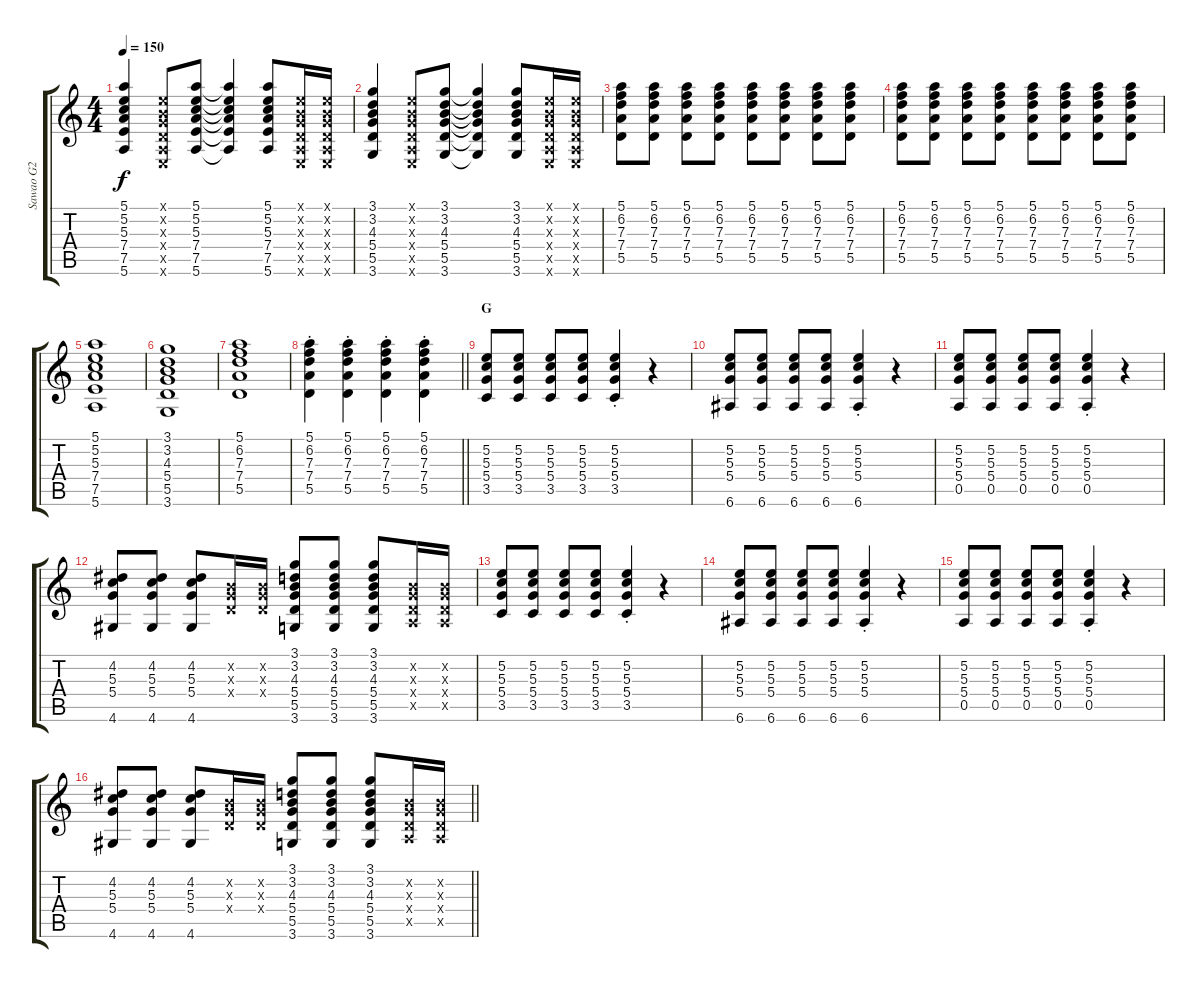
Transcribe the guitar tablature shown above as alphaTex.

\track ("Sawao G2" "Sawao G2") {instrument overdrivenguitar}
\staff {score tabs}
\tuning (E4 B3 G3 D3 A2 E2) {hide}
\ts (4 4)
\tempo 150
\clef g2
\ks c
(5.1 5.2 5.3 7.4 7.5 5.6).4{dy f} (0.1{x} 0.2{x} 0.3{x} 0.4{x} 0.5{x} 0.6{x}).8 (5.1 5.2 5.3 7.4 7.5 5.6).8 (5.1{t} 5.2{t} 5.3{t} 7.4{t} 7.5{t} 5.6{t}).4 (5.1 5.2 5.3 7.4 7.5 5.6).8 (0.1{x} 0.2{x} 0.3{x} 0.4{x} 0.5{x} 0.6{x}).16 (0.1{x} 0.2{x} 0.3{x} 0.4{x} 0.5{x} 0.6{x}).16 |
(3.1 3.2 4.3 5.4 5.5 3.6).4 (0.1{x} 0.2{x} 0.3{x} 0.4{x} 0.5{x} 0.6{x}).8 (3.1 3.2 4.3 5.4 5.5 3.6).8 (3.1{t} 3.2{t} 4.3{t} 5.4{t} 5.5{t} 3.6{t}).4 (3.1 3.2 4.3 5.4 5.5 3.6).8 (0.1{x} 0.2{x} 0.3{x} 0.4{x} 0.5{x} 0.6{x}).16 (0.1{x} 0.2{x} 0.3{x} 0.4{x} 0.5{x} 0.6{x}).16 |
(5.1 6.2 7.3 7.4 5.5).8 (5.1 6.2 7.3 7.4 5.5).8 (5.1 6.2 7.3 7.4 5.5).8 (5.1 6.2 7.3 7.4 5.5).8 (5.1 6.2 7.3 7.4 5.5).8 (5.1 6.2 7.3 7.4 5.5).8 (5.1 6.2 7.3 7.4 5.5).8 (5.1 6.2 7.3 7.4 5.5).8 |
(5.1 6.2 7.3 7.4 5.5).8 (5.1 6.2 7.3 7.4 5.5).8 (5.1 6.2 7.3 7.4 5.5).8 (5.1 6.2 7.3 7.4 5.5).8 (5.1 6.2 7.3 7.4 5.5).8 (5.1 6.2 7.3 7.4 5.5).8 (5.1 6.2 7.3 7.4 5.5).8 (5.1 6.2 7.3 7.4 5.5).8 |
(5.1 5.2 5.3 7.4 7.5 5.6).1 |
(3.1 3.2 4.3 5.4 5.5 3.6).1 |
(5.1 6.2 7.3 7.4 5.5).1 |
\barLineRight lightlight
(5.1{st} 6.2{st} 7.3{st} 7.4{st} 5.5{st}).4 (5.1{st} 6.2{st} 7.3{st} 7.4{st} 5.5{st}).4 (5.1{st} 6.2{st} 7.3{st} 7.4{st} 5.5{st}).4 (5.1{st} 6.2{st} 7.3{st} 7.4{st} 5.5{st}).4 |
\section ("" "G")
(5.2 5.3 5.4 3.5).8 (5.2 5.3 5.4 3.5).8 (5.2 5.3 5.4 3.5).8 (5.2 5.3 5.4 3.5).8 (5.2{st} 5.3{st} 5.4{st} 3.5{st}).4 r.4 |
(5.2 5.3 5.4 6.6).8 (5.2 5.3 5.4 6.6).8 (5.2 5.3 5.4 6.6).8 (5.2 5.3 5.4 6.6).8 (5.2{st} 5.3{st} 5.4{st} 6.6{st}).4 r.4 |
(5.2 5.3 5.4 0.5).8 (5.2 5.3 5.4 0.5).8 (5.2 5.3 5.4 0.5).8 (5.2 5.3 5.4 0.5).8 (5.2{st} 5.3{st} 5.4{st} 0.5{st}).4 r.4 |
(4.2 5.3 5.4 4.6).8 (4.2 5.3 5.4 4.6).8 (4.2 5.3 5.4 4.6).8 (0.2{x} 0.3{x} 0.4{x}).16 (0.2{x} 0.3{x} 0.4{x}).16 (3.1 3.2 4.3 5.4 5.5 3.6).8 (3.1 3.2 4.3 5.4 5.5 3.6).8 (3.1 3.2 4.3 5.4 5.5 3.6).8 (0.2{x} 0.3{x} 0.4{x} 0.5{x}).16 (0.2{x} 0.3{x} 0.4{x} 0.5{x}).16 |
(5.2 5.3 5.4 3.5).8 (5.2 5.3 5.4 3.5).8 (5.2 5.3 5.4 3.5).8 (5.2 5.3 5.4 3.5).8 (5.2{st} 5.3{st} 5.4{st} 3.5{st}).4 r.4 |
(5.2 5.3 5.4 6.6).8 (5.2 5.3 5.4 6.6).8 (5.2 5.3 5.4 6.6).8 (5.2 5.3 5.4 6.6).8 (5.2{st} 5.3{st} 5.4{st} 6.6{st}).4 r.4 |
(5.2 5.3 5.4 0.5).8 (5.2 5.3 5.4 0.5).8 (5.2 5.3 5.4 0.5).8 (5.2 5.3 5.4 0.5).8 (5.2{st} 5.3{st} 5.4{st} 0.5{st}).4 r.4 |
\barLineRight lightlight
(4.2 5.3 5.4 4.6).8 (4.2 5.3 5.4 4.6).8 (4.2 5.3 5.4 4.6).8 (0.2{x} 0.3{x} 0.4{x}).16 (0.2{x} 0.3{x} 0.4{x}).16 (3.1 3.2 4.3 5.4 5.5 3.6).8 (3.1 3.2 4.3 5.4 5.5 3.6).8 (3.1 3.2 4.3 5.4 5.5 3.6).8 (0.2{x} 0.3{x} 0.4{x} 0.5{x}).16 (0.2{x} 0.3{x} 0.4{x} 0.5{x}).16
